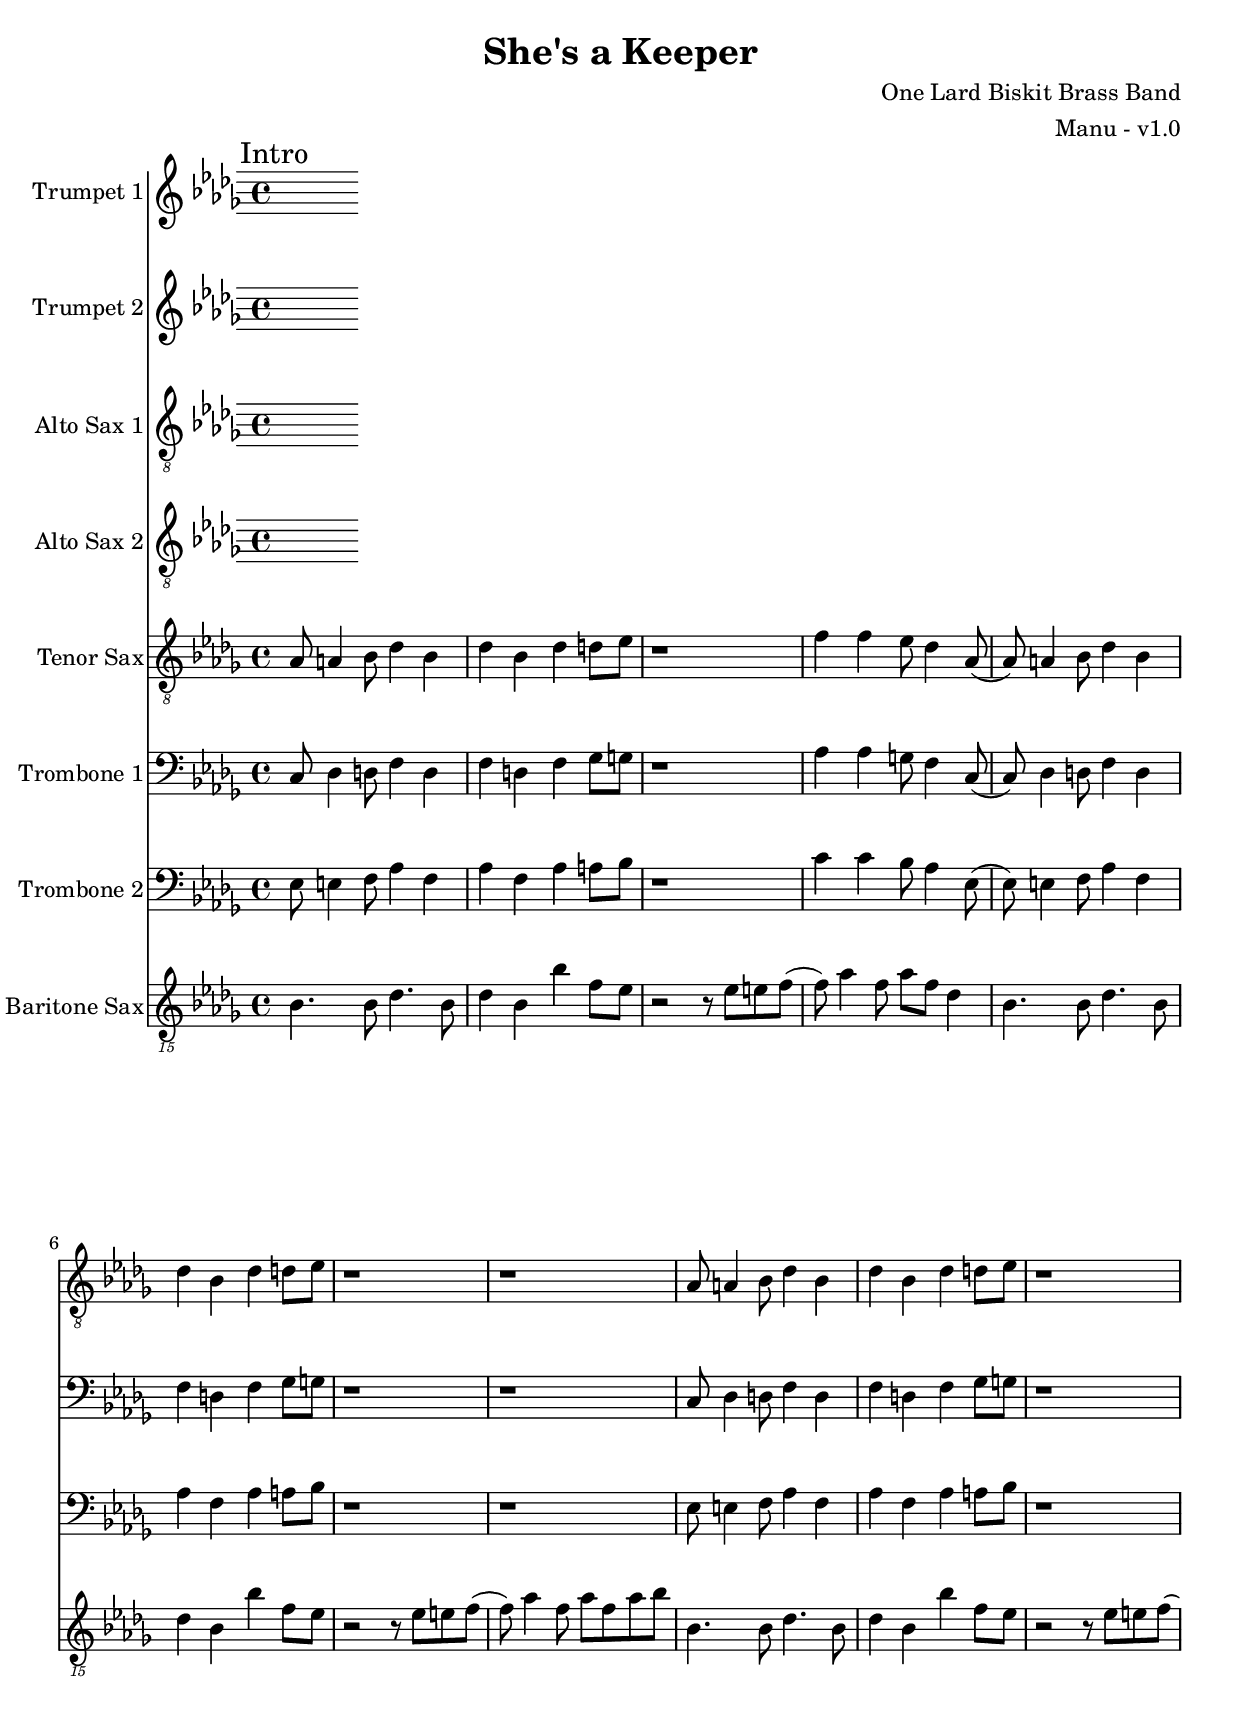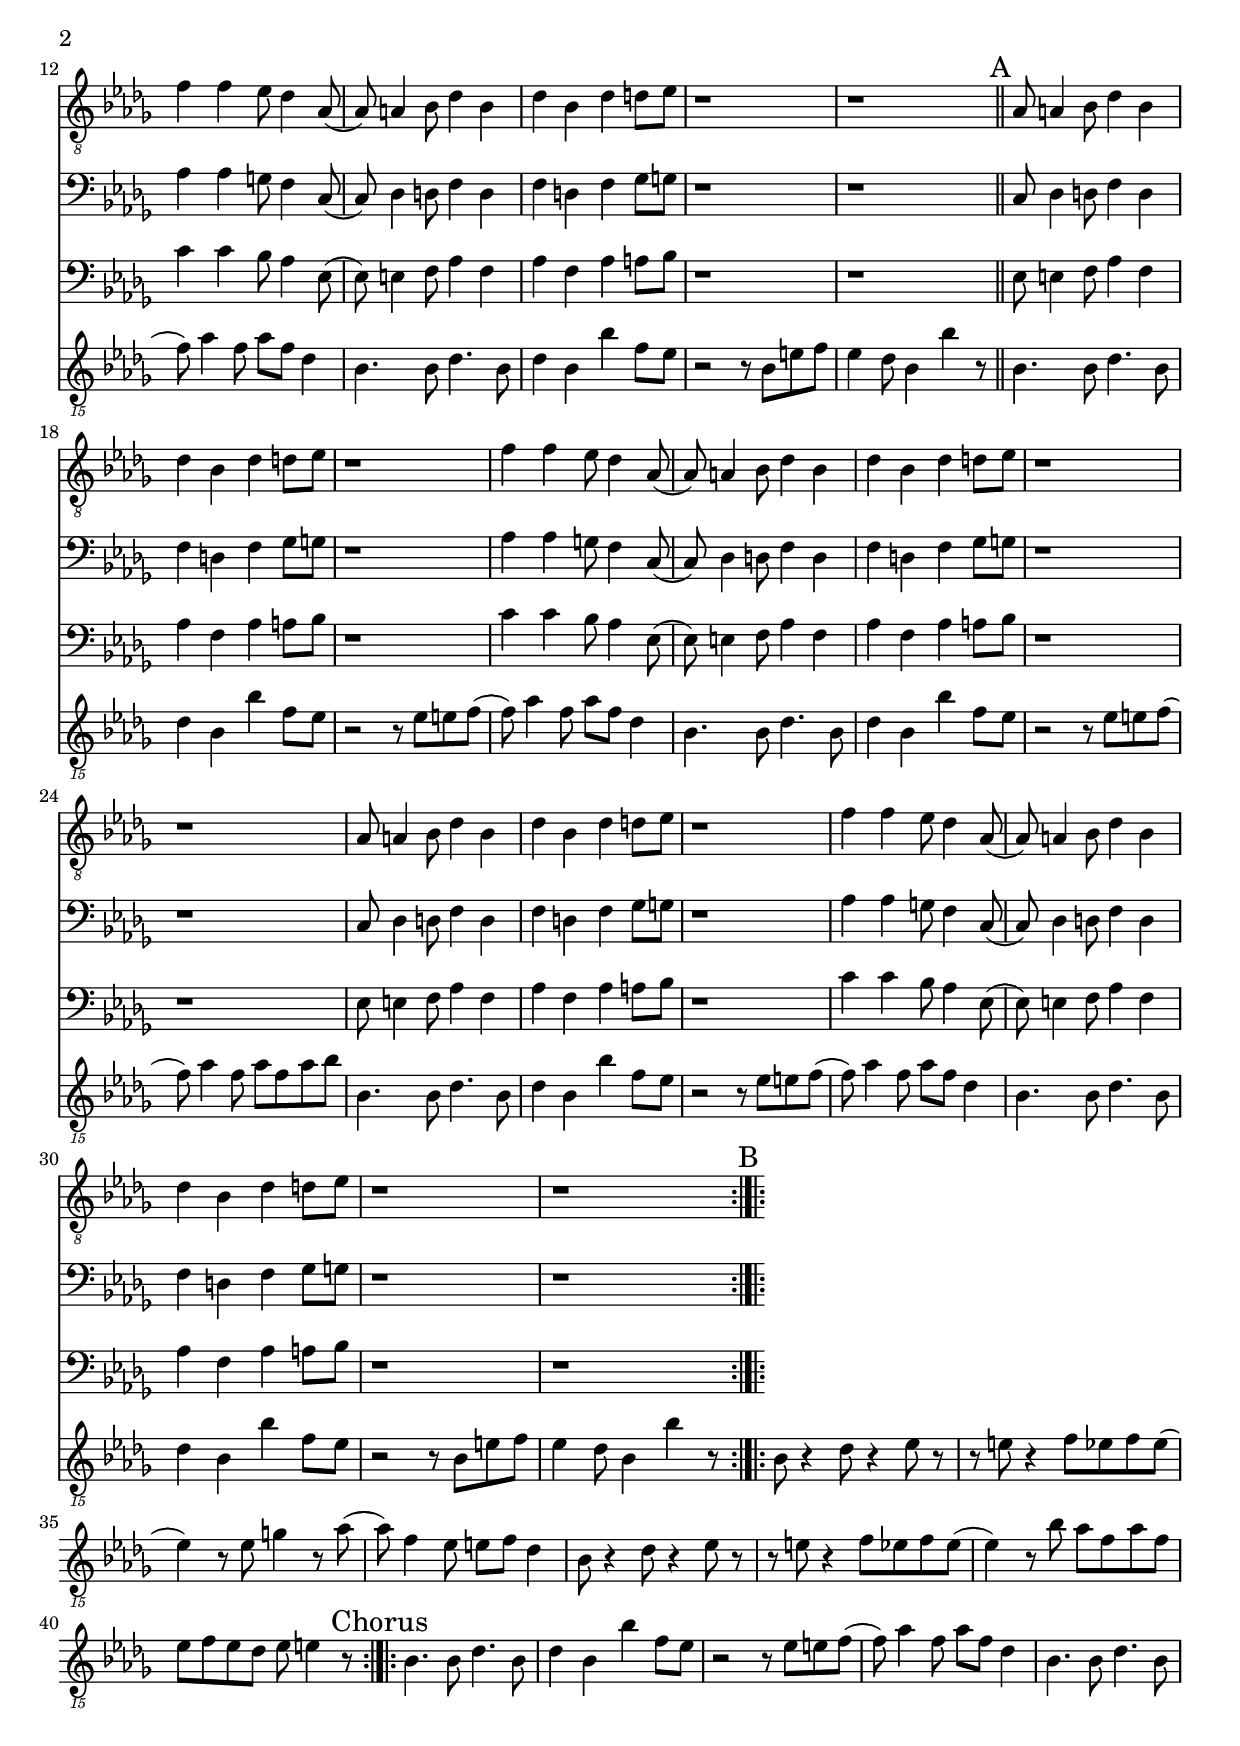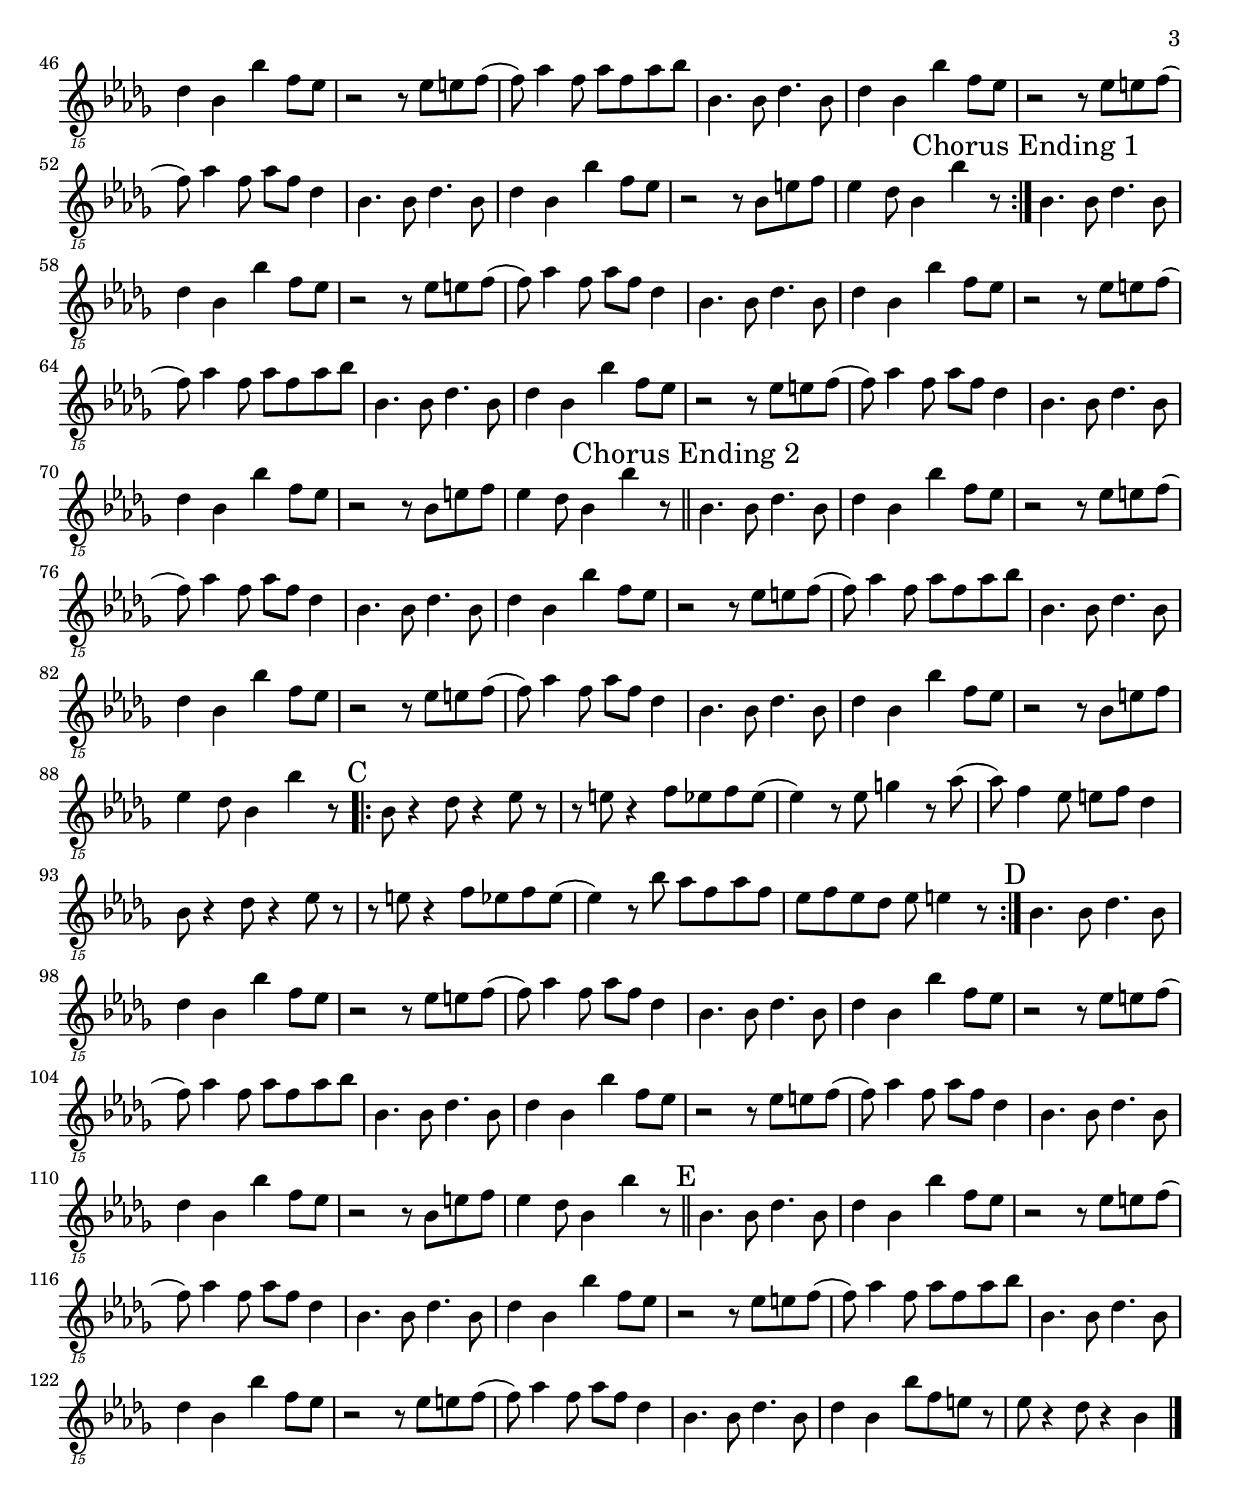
\version "2.18.2"

global = {
  \key bes \minor
  \time 4/4
}

trumpetBbOne = \relative c'' {
  \global
}

trumpetBbTwo = \relative c'' {
  \global
}

altoSaxOne = \relative c'' {
  \global
}

altoSaxTwo = \relative c'' {
  \global
}

tenorSax = \relative c' {
  \global
  
  % Intro
  \mark "Intro"
  aes8 a4 bes8 des4 bes | des bes des d8 ees | r1 | f4 f ees8 des4 aes8 (|
  aes8) a4 bes8 des4 bes | des bes des d8 ees | r1 | r1 |
  aes,8 a4 bes8 des4 bes | des bes des d8 ees | r1 | f4 f ees8 des4 aes8 (|
  aes8) a4 bes8 des4 bes | des bes des d8 ees | r1 | r1 \bar "||"
  
  % A
  \mark "A"
  aes,8 a4 bes8 des4 bes | des bes des d8 ees | r1 | f4 f ees8 des4 aes8 (|
  aes8) a4 bes8 des4 bes | des bes des d8 ees | r1 | r1 |
  aes,8 a4 bes8 des4 bes | des bes des d8 ees | r1 | f4 f ees8 des4 aes8 (|
  aes8) a4 bes8 des4 bes | des bes des d8 ees | r1 | r1 \bar "||"
}

tromboneOne = \relative c {
  \global
  
  % Intro
  \mark "Intro"
  c8 des4 d8 f4 d | f d f ges8 g | r1 | aes4 aes g8 f4 c8 (|
  c8) des4 d8 f4 d | f d f ges8 g | r1 | r1 |
  c,8 des4 d8 f4 d | f d f ges8 g | r1 | aes4 aes g8 f4 c8 (|
  c8) des4 d8 f4 d | f d f ges8 g | r1 | r1 |
  
  % A
  \mark "A"
  c,8 des4 d8 f4 d | f d f ges8 g | r1 | aes4 aes g8 f4 c8 (|
  c8) des4 d8 f4 d | f d f ges8 g | r1 | r1 |
  c,8 des4 d8 f4 d | f d f ges8 g | r1 | aes4 aes g8 f4 c8 (|
  c8) des4 d8 f4 d | f d f ges8 g | r1 | r1 \bar ":|.|:"
}

tromboneTwo = \relative c {
  \global
  
  % Intro
  \mark "Intro"
  ees8 e4 f8 aes4 f | aes f aes a8 bes | r1 | c4 c bes8 aes4 ees8 (|
  ees8) e4 f8 aes4 f | aes f aes a8 bes | r1 | r1 |
  ees,8 e4 f8 aes4 f | aes f aes a8 bes | r1 | c4 c bes8 aes4 ees8 (|
  ees8) e4 f8 aes4 f | aes f aes a8 bes | r1 | r1 |
  
  % A
  \mark "A"
  ees,8 e4 f8 aes4 f | aes f aes a8 bes | r1 | c4 c bes8 aes4 ees8 (|
  ees8) e4 f8 aes4 f | aes f aes a8 bes | r1 | r1 |
  ees,8 e4 f8 aes4 f | aes f aes a8 bes | r1 | c4 c bes8 aes4 ees8 (|
  ees8) e4 f8 aes4 f | aes f aes a8 bes | r1 | r1 | \bar ":|.|:"
}

baritoneSax = \relative c {
  \global
  
  % Intro
  \mark "Intro"   
  bes4. bes8 des4. bes8 | des4 bes bes' f8 ees | r2 r8 ees e f (| f) aes4 f8 aes f des4 |
  bes4. bes8 des4. bes8 | des4 bes bes' f8 ees | r2 r8 ees e f (| f) aes4 f8 aes f aes8 bes |
  bes,4. bes8 des4. bes8 | des4 bes bes' f8 ees | r2 r8 ees e f (| f) aes4 f8 aes f des4 |
  bes4. bes8 des4. bes8 | des4 bes bes' f8 ees | r2 r8 bes e f | ees4 des8 bes4 bes'4 r8 \bar "||"
  
  % A
  \mark "A"
  bes,4. bes8 des4. bes8 | des4 bes bes' f8 ees | r2 r8 ees e f (| f) aes4 f8 aes f des4 |
  bes4. bes8 des4. bes8 | des4 bes bes' f8 ees | r2 r8 ees e f (| f) aes4 f8 aes f aes8 bes |
  bes,4. bes8 des4. bes8 | des4 bes bes' f8 ees | r2 r8 ees e f (| f) aes4 f8 aes f des4 |
  bes4. bes8 des4. bes8 | des4 bes bes' f8 ees | r2 r8 bes e f | ees4 des8 bes4 bes'4 r8 \bar ":|.|:"
  
  % B
  \mark "B"
  bes,8 r4 des8 r4 ees8 r8 | r8 e r4 f8 ees f ees8 (| ees4) r8 ees8 g4 r8 aes8 (| aes8) f4 ees8 e f des4 |
  bes8 r4 des8 r4 ees8 r8 | r8 e r4 f8 ees f ees8 (| ees4) r8 bes' aes f aes f ees f ees des ees e4 r8 \bar ":|.|:"
  
  % Chorus
  \mark "Chorus"
  bes4. bes8 des4. bes8 | des4 bes bes' f8 ees | r2 r8 ees e f (| f) aes4 f8 aes f des4 |
  bes4. bes8 des4. bes8 | des4 bes bes' f8 ees | r2 r8 ees e f (| f) aes4 f8 aes f aes8 bes |
  bes,4. bes8 des4. bes8 | des4 bes bes' f8 ees | r2 r8 ees e f (| f) aes4 f8 aes f des4 |
  bes4. bes8 des4. bes8 | des4 bes bes' f8 ees | r2 r8 bes e f | ees4 des8 bes4 bes'4 r8 \bar ":|."
  
  % Chorus ending 1
  \mark "Chorus Ending 1"
  bes,4. bes8 des4. bes8 | des4 bes bes' f8 ees | r2 r8 ees e f (| f) aes4 f8 aes f des4 |
  bes4. bes8 des4. bes8 | des4 bes bes' f8 ees | r2 r8 ees e f (| f) aes4 f8 aes f aes8 bes |
  bes,4. bes8 des4. bes8 | des4 bes bes' f8 ees | r2 r8 ees e f (| f) aes4 f8 aes f des4 |
  bes4. bes8 des4. bes8 | des4 bes bes' f8 ees | r2 r8 bes e f | ees4 des8 bes4 bes'4 r8 \bar "||"
  
  % Chorus ending 2
  \mark "Chorus Ending 2"
  bes,4. bes8 des4. bes8 | des4 bes bes' f8 ees | r2 r8 ees e f (| f) aes4 f8 aes f des4 |
  bes4. bes8 des4. bes8 | des4 bes bes' f8 ees | r2 r8 ees e f (| f) aes4 f8 aes f aes8 bes |
  bes,4. bes8 des4. bes8 | des4 bes bes' f8 ees | r2 r8 ees e f (| f) aes4 f8 aes f des4 |
  bes4. bes8 des4. bes8 | des4 bes bes' f8 ees | r2 r8 bes e f | ees4 des8 bes4 bes'4 r8 \bar ".|:"
  
  % C 
  \mark "C"
  bes,8 r4 des8 r4 ees8 r8 | r8 e r4 f8 ees f ees8 (| ees4) r8 ees8 g4 r8 aes8 (| aes8) f4 ees8 e f des4 |
  bes8 r4 des8 r4 ees8 r8 | r8 e r4 f8 ees f ees8 (| ees4) r8 bes' aes f aes f ees f ees des ees e4 r8 \bar ":|."
  
  % D
  \mark "D"   
  bes4. bes8 des4. bes8 | des4 bes bes' f8 ees | r2 r8 ees e f (| f) aes4 f8 aes f des4 |
  bes4. bes8 des4. bes8 | des4 bes bes' f8 ees | r2 r8 ees e f (| f) aes4 f8 aes f aes8 bes |
  bes,4. bes8 des4. bes8 | des4 bes bes' f8 ees | r2 r8 ees e f (| f) aes4 f8 aes f des4 |
  bes4. bes8 des4. bes8 | des4 bes bes' f8 ees | r2 r8 bes e f | ees4 des8 bes4 bes'4 r8 \bar "||"
  
  % E
  \mark "E"
  bes,4. bes8 des4. bes8 | des4 bes bes' f8 ees | r2 r8 ees e f (| f) aes4 f8 aes f des4 |
  bes4. bes8 des4. bes8 | des4 bes bes' f8 ees | r2 r8 ees e f (| f) aes4 f8 aes f aes8 bes |
  bes,4. bes8 des4. bes8 | des4 bes bes' f8 ees | r2 r8 ees e f (| f) aes4 f8 aes f des4 |
  bes4. bes8 des4. bes8 | des4 bes bes'8 f8 e8 r8 | ees8 r4 des8 r4 bes \bar "|."
  
  
}

trumpetBbOnePart = \new Staff \with {
  instrumentName = "Trumpet 1"
  midiInstrument = "trumpet"
} \trumpetBbOne

trumpetBbTwoPart = \new Staff \with {
  instrumentName = "Trumpet 2"
  midiInstrument = "trumpet"
} \trumpetBbTwo

altoSaxOnePart = \new Staff \with {
  instrumentName = "Alto Sax 1"
  midiInstrument = "alto sax"
} { \clef "treble_8" \altoSaxOne }

altoSaxTwoPart = \new Staff \with {
  instrumentName = "Alto Sax 2"
  midiInstrument = "alto sax"
} { \clef "treble_8" \altoSaxTwo }

tenorSaxPart = \new Staff \with {
  instrumentName = "Tenor Sax"
  midiInstrument = "tenor sax"
} { \clef "treble_8" \tenorSax }

tromboneOnePart = \new Staff \with {
  instrumentName = "Trombone 1"
  midiInstrument = "trombone"
} { \clef bass \tromboneOne }

tromboneTwoPart = \new Staff \with {
  instrumentName = "Trombone 2"
  midiInstrument = "trombone"
} { \clef bass \tromboneTwo }

baritoneSaxPart = \new Staff \with {
  instrumentName = "Baritone Sax"
  midiInstrument = "baritone sax"
} { \clef "treble_15" \baritoneSax }

\book {
  \paper {
    print-all-headers = ##t
  }

  \score {
    \header {
      title = "She's a Keeper"
      composer = "One Lard Biskit Brass Band"
      arranger = "Manu - v1.0"
    }

    <<
      \trumpetBbOnePart
      \trumpetBbTwoPart
      \altoSaxOnePart
      \altoSaxTwoPart
      \tenorSaxPart
      \tromboneOnePart
      \tromboneTwoPart
      \baritoneSaxPart
    >>
    \layout { }
    \midi {
      \context {
        \Score
        tempoWholesPerMinute = #(ly:make-moment 208 4)
      }
    }
  }
%{
  \pageBreak

  \score {
    \header {
      title = "Funky Nassau"
      composer = "Magicaboola Brass Band"
      arranger = "Manu - v1.0"
    }
    <<
      \transpose c d \trumpetBbOnePart
    >>
  }

  \pageBreak

  \score {
    \header {
      title = "Funky Nassau"
      composer = "Magicaboola Brass Band"
      arranger = "Manu - v1.0"
    }
    <<
      \transpose c d \trumpetBbTwoPart
    >>
  }

  \pageBreak

  \score {
    \header {
      title = "Funky Nassau"
      composer = "Magicaboola Brass Band"
      arranger = "Manu - v1.0"
    }
    <<
      \transpose c a, \altoSaxOnePart
    >>
  }

  \pageBreak

  \score {
    \header {
      title = "Funky Nassau"
      composer = "Magicaboola Brass Band"
      arranger = "Manu - v1.0"
    }
    <<
      \transpose c a, \altoSaxTwoPart
    >>
  }

  \pageBreak

  \score {
    \header {
      title = "Funky Nassau"
      composer = "Magicaboola Brass Band"
      arranger = "Manu - v1.0"
    }
    <<
      \transpose c d \tenorSaxPart
    >>
  }

  \pageBreak

  \score {
    \header {
      title = "Funky Nassau"
      composer = "Magicaboola Brass Band"
      arranger = "Manu - v1.0"
    }
    <<
      \trombonePart
    >>
  }

  \pageBreak

  \score {
    \header {
      title = "Funky Nassau"
      composer = "Magicaboola Brass Band"
      arranger = "Manu - v1.0"
    }
    <<
      \transpose c a, \baritoneSaxPart
    >>
  }
%}
}

